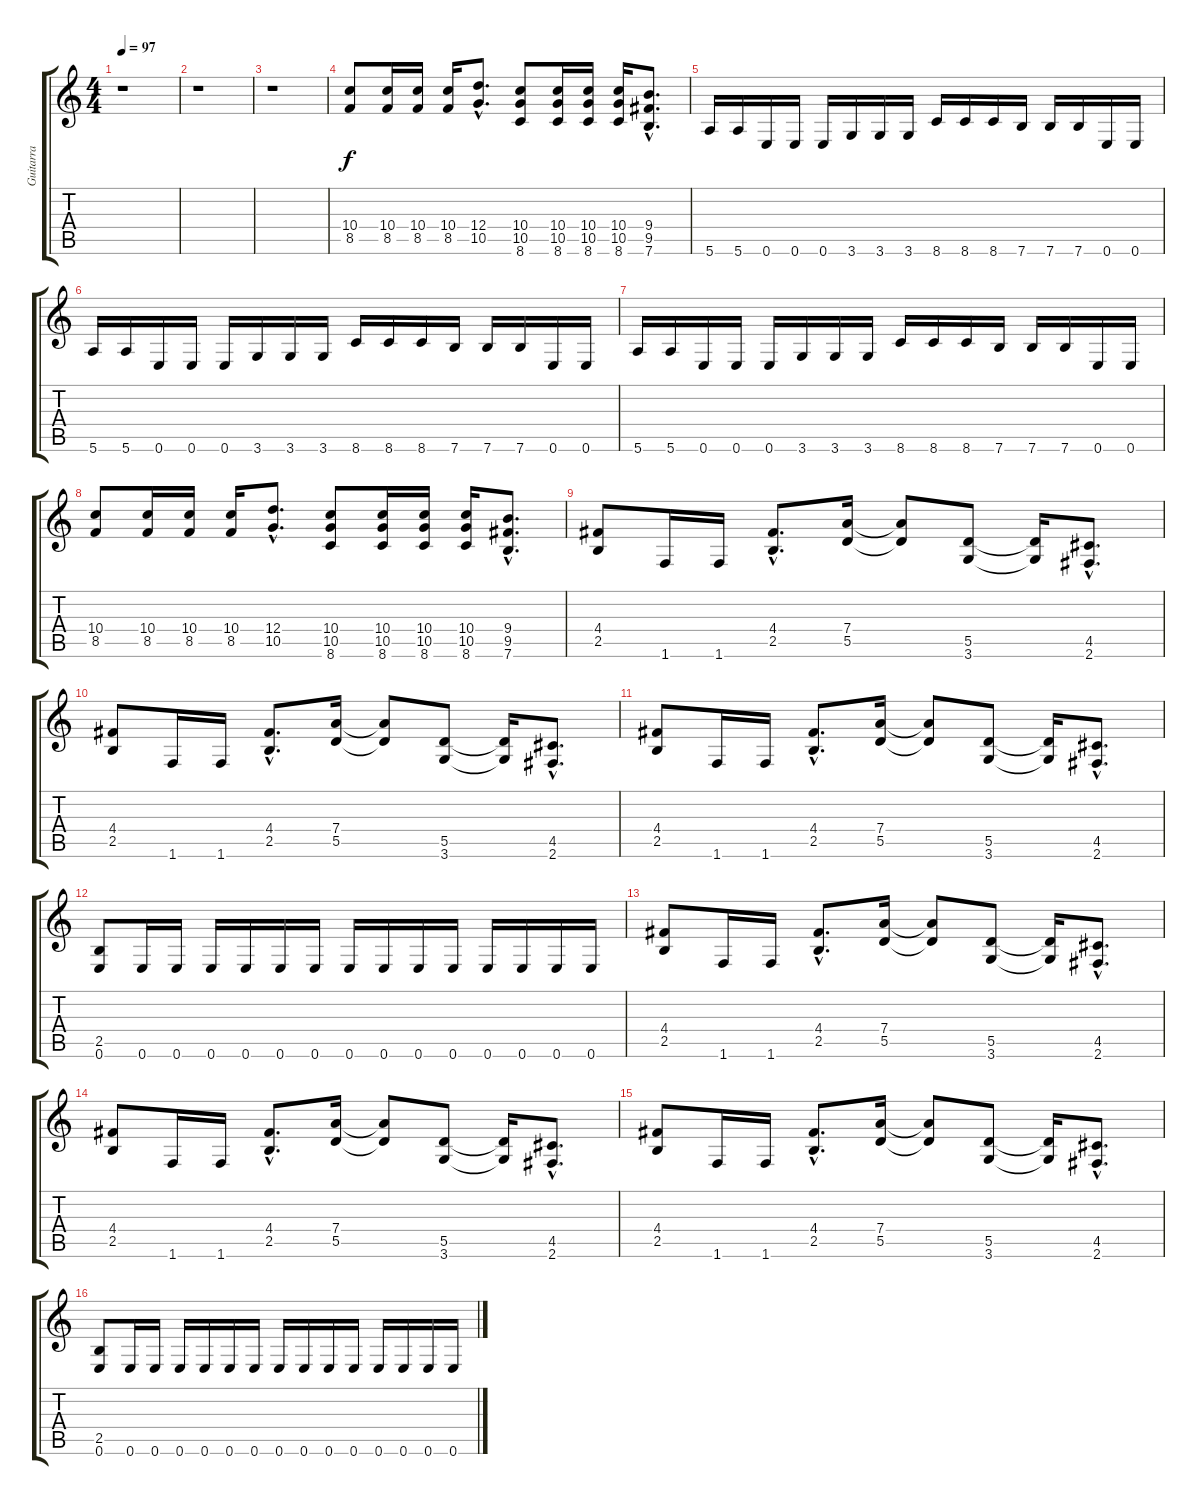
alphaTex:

\track ("Guitarra" "Guitarra") {instrument distortionguitar}
\staff {score tabs}
\tuning (E4 B3 G3 D3 A2 E2) {hide}
\ts (4 4)
\tempo 97
\clef g2
\ks c
r.1{dy f instrument distortionguitar} |
r.1 |
r.1 |
(10.4 8.5).8 (10.4 8.5).16 (10.4 8.5).16 (10.4 8.5).16 (12.4{hac} 10.5{hac}).8{d} (10.4 10.5 8.6).8 (10.4 10.5 8.6).16 (10.4 10.5 8.6).16 (10.4 10.5 8.6).16 (9.4{hac} 9.5{hac} 7.6{hac}).8{d} |
5.6.16 5.6.16 0.6.16 0.6.16 0.6.16 3.6.16 3.6.16 3.6.16 8.6.16 8.6.16 8.6.16 7.6.16 7.6.16 7.6.16 0.6.16 0.6.16 |
5.6.16 5.6.16 0.6.16 0.6.16 0.6.16 3.6.16 3.6.16 3.6.16 8.6.16 8.6.16 8.6.16 7.6.16 7.6.16 7.6.16 0.6.16 0.6.16 |
5.6.16 5.6.16 0.6.16 0.6.16 0.6.16 3.6.16 3.6.16 3.6.16 8.6.16 8.6.16 8.6.16 7.6.16 7.6.16 7.6.16 0.6.16 0.6.16 |
(10.4 8.5).8 (10.4 8.5).16 (10.4 8.5).16 (10.4 8.5).16 (12.4{hac} 10.5{hac}).8{d} (10.4 10.5 8.6).8 (10.4 10.5 8.6).16 (10.4 10.5 8.6).16 (10.4 10.5 8.6).16 (9.4{hac} 9.5{hac} 7.6{hac}).8{d} |
(4.4 2.5).8 1.6.16 1.6.16 (4.4{hac} 2.5{hac}).8{d} (7.4 5.5).16 (7.4{t} 5.5{t}).8 (5.5 3.6).8 (5.5{t} 3.6{t}).16 (4.5{hac} 2.6{hac}).8{d} |
(4.4 2.5).8 1.6.16 1.6.16 (4.4{hac} 2.5{hac}).8{d} (7.4 5.5).16 (7.4{t} 5.5{t}).8 (5.5 3.6).8 (5.5{t} 3.6{t}).16 (4.5{hac} 2.6{hac}).8{d} |
(4.4 2.5).8 1.6.16 1.6.16 (4.4{hac} 2.5{hac}).8{d} (7.4 5.5).16 (7.4{t} 5.5{t}).8 (5.5 3.6).8 (5.5{t} 3.6{t}).16 (4.5{hac} 2.6{hac}).8{d} |
(2.5 0.6).8 0.6.16 0.6.16 0.6.16 0.6.16 0.6.16 0.6.16 0.6.16 0.6.16 0.6.16 0.6.16 0.6.16 0.6.16 0.6.16 0.6.16 |
(4.4 2.5).8 1.6.16 1.6.16 (4.4{hac} 2.5{hac}).8{d} (7.4 5.5).16 (7.4{t} 5.5{t}).8 (5.5 3.6).8 (5.5{t} 3.6{t}).16 (4.5{hac} 2.6{hac}).8{d} |
(4.4 2.5).8 1.6.16 1.6.16 (4.4{hac} 2.5{hac}).8{d} (7.4 5.5).16 (7.4{t} 5.5{t}).8 (5.5 3.6).8 (5.5{t} 3.6{t}).16 (4.5{hac} 2.6{hac}).8{d} |
(4.4 2.5).8 1.6.16 1.6.16 (4.4{hac} 2.5{hac}).8{d} (7.4 5.5).16 (7.4{t} 5.5{t}).8 (5.5 3.6).8 (5.5{t} 3.6{t}).16 (4.5{hac} 2.6{hac}).8{d} |
(2.5 0.6).8 0.6.16 0.6.16 0.6.16 0.6.16 0.6.16 0.6.16 0.6.16 0.6.16 0.6.16 0.6.16 0.6.16 0.6.16 0.6.16 0.6.16
